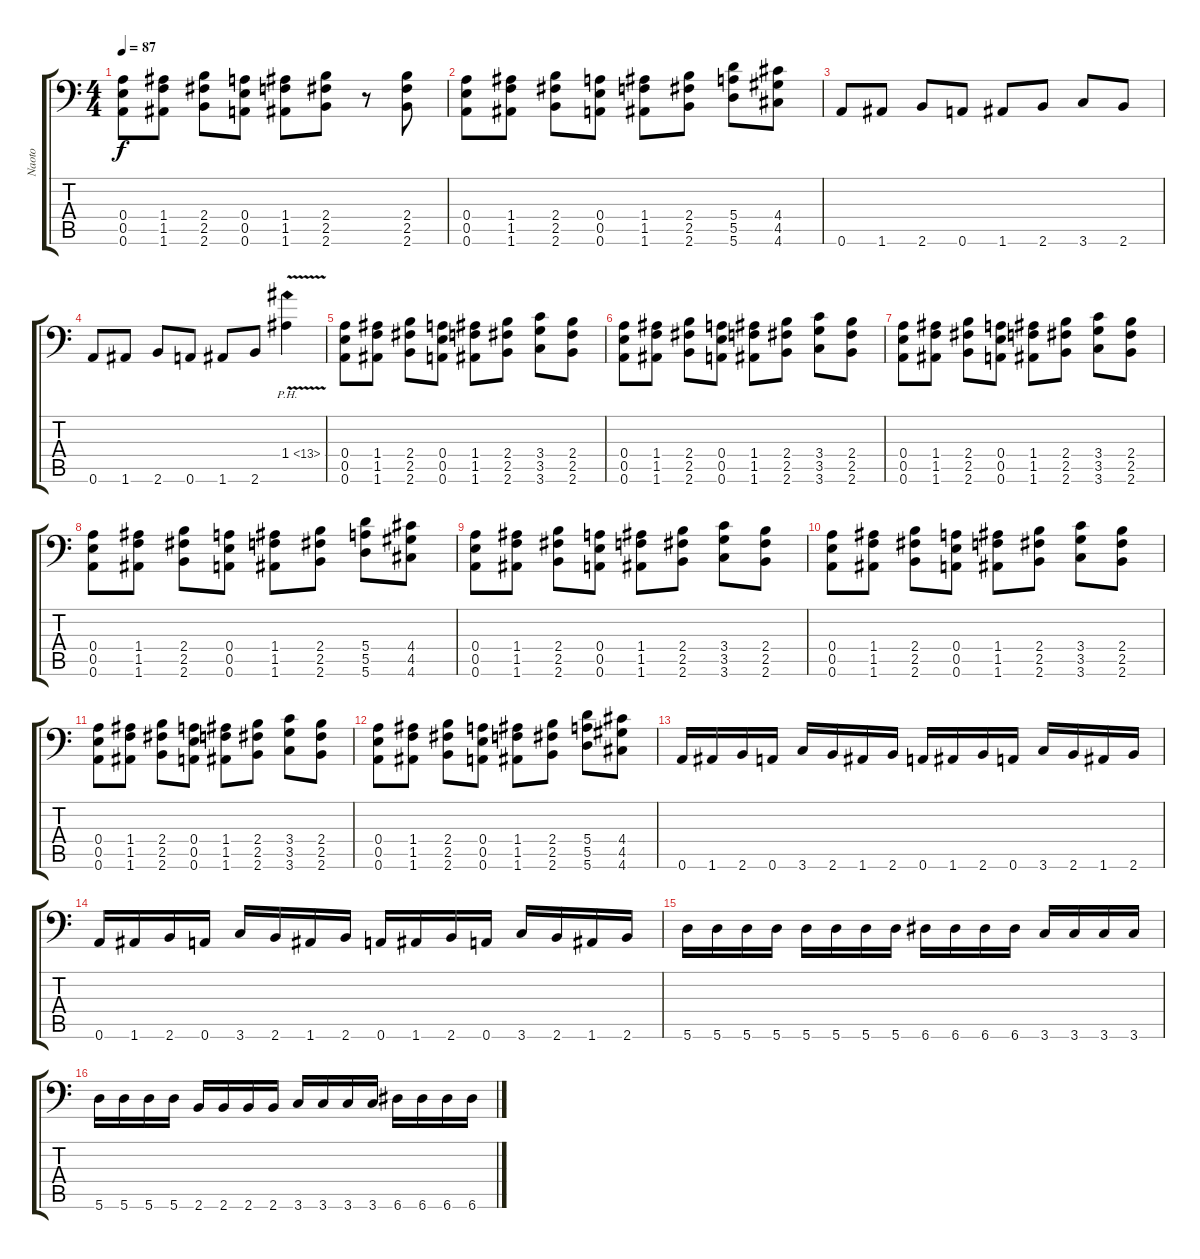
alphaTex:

\track ("Naoto" "Naoto") {instrument distortionguitar}
\staff {score tabs}
\tuning (B3 Gb3 D3 A2 E2 A1) {hide}
\ts (4 4)
\tempo 87
\clef f4
\ks c
(0.4 0.5 0.6).8{dy f} (1.4 1.5 1.6).8 (2.4 2.5 2.6).8 (0.4 0.5 0.6).8 (1.4 1.5 1.6).8 (2.4 2.5 2.6).8 r.8 (2.4 2.5 2.6).8 |
(0.4 0.5 0.6).8 (1.4 1.5 1.6).8 (2.4 2.5 2.6).8 (0.4 0.5 0.6).8 (1.4 1.5 1.6).8 (2.4 2.5 2.6).8 (5.4 5.5 5.6).8 (4.4 4.5 4.6).8 |
0.6.8 1.6.8 2.6.8 0.6.8 1.6.8 2.6.8 3.6.8 2.6.8 |
0.6.8 1.6.8 2.6.8 0.6.8 1.6.8 2.6.8 1.4{ph 12 v}.4 |
(0.4 0.5 0.6).8 (1.4 1.5 1.6).8 (2.4 2.5 2.6).8 (0.4 0.5 0.6).8 (1.4 1.5 1.6).8 (2.4 2.5 2.6).8 (3.4 3.5 3.6).8 (2.4 2.5 2.6).8 |
(0.4 0.5 0.6).8 (1.4 1.5 1.6).8 (2.4 2.5 2.6).8 (0.4 0.5 0.6).8 (1.4 1.5 1.6).8 (2.4 2.5 2.6).8 (3.4 3.5 3.6).8 (2.4 2.5 2.6).8 |
(0.4 0.5 0.6).8 (1.4 1.5 1.6).8 (2.4 2.5 2.6).8 (0.4 0.5 0.6).8 (1.4 1.5 1.6).8 (2.4 2.5 2.6).8 (3.4 3.5 3.6).8 (2.4 2.5 2.6).8 |
(0.4 0.5 0.6).8 (1.4 1.5 1.6).8 (2.4 2.5 2.6).8 (0.4 0.5 0.6).8 (1.4 1.5 1.6).8 (2.4 2.5 2.6).8 (5.4 5.5 5.6).8 (4.4 4.5 4.6).8 |
(0.4 0.5 0.6).8 (1.4 1.5 1.6).8 (2.4 2.5 2.6).8 (0.4 0.5 0.6).8 (1.4 1.5 1.6).8 (2.4 2.5 2.6).8 (3.4 3.5 3.6).8 (2.4 2.5 2.6).8 |
(0.4 0.5 0.6).8 (1.4 1.5 1.6).8 (2.4 2.5 2.6).8 (0.4 0.5 0.6).8 (1.4 1.5 1.6).8 (2.4 2.5 2.6).8 (3.4 3.5 3.6).8 (2.4 2.5 2.6).8 |
(0.4 0.5 0.6).8 (1.4 1.5 1.6).8 (2.4 2.5 2.6).8 (0.4 0.5 0.6).8 (1.4 1.5 1.6).8 (2.4 2.5 2.6).8 (3.4 3.5 3.6).8 (2.4 2.5 2.6).8 |
(0.4 0.5 0.6).8 (1.4 1.5 1.6).8 (2.4 2.5 2.6).8 (0.4 0.5 0.6).8 (1.4 1.5 1.6).8 (2.4 2.5 2.6).8 (5.4 5.5 5.6).8 (4.4 4.5 4.6).8 |
0.6.16 1.6.16 2.6.16 0.6.16 3.6.16 2.6.16 1.6.16 2.6.16 0.6.16 1.6.16 2.6.16 0.6.16 3.6.16 2.6.16 1.6.16 2.6.16 |
0.6.16 1.6.16 2.6.16 0.6.16 3.6.16 2.6.16 1.6.16 2.6.16 0.6.16 1.6.16 2.6.16 0.6.16 3.6.16 2.6.16 1.6.16 2.6.16 |
5.6.16 5.6.16 5.6.16 5.6.16 5.6.16 5.6.16 5.6.16 5.6.16 6.6.16 6.6.16 6.6.16 6.6.16 3.6.16 3.6.16 3.6.16 3.6.16 |
5.6.16 5.6.16 5.6.16 5.6.16 2.6.16 2.6.16 2.6.16 2.6.16 3.6.16 3.6.16 3.6.16 3.6.16 6.6.16 6.6.16 6.6.16 6.6.16
